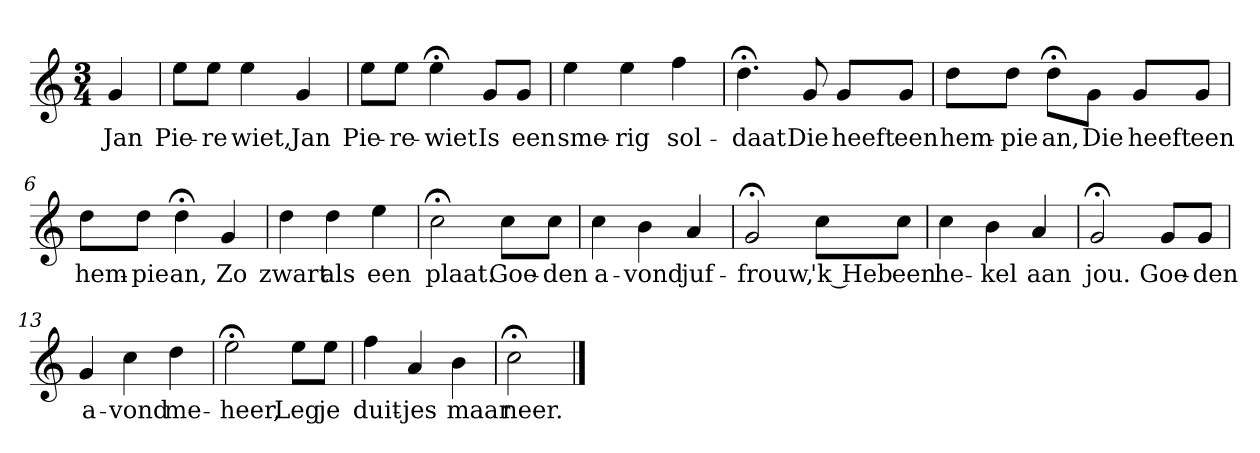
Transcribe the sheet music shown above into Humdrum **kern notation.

**kern	**text
*part1	*part1
*staff1	*staff1
*k[]	*
*C:	*
*M3/4	*
*MM120	*
=	=
4g	Jan
=1	=1
8eeL	Pie-
8eeJ	-re
4ee	wiet,
4g	Jan
=2	=2
8eeL	Pie-
8eeJ	-re-
4ee;<	-wiet
8gL	Is
8gJ	een
=3	=3
4ee	sme-
4ee	-rig
4ff	sol-
=4	=4
4.dd;<	-daat
8g	Die
8gL	heeft
8gJ	een
=5	=5
8ddL	hem-
8ddJ	-pie
8dd;<L	an,
8gJ	Die
8gL	heeft
8gJ	een
=6	=6
8ddL	hem-
8ddJ	-pie
4dd;<	an,
4g	Zo
=7	=7
4dd	zwart
4dd	als
4ee	een
=8	=8
2cc;<	plaat.
8ccL	Goe-
8ccJ	-den
=9	=9
4cc	a-
4b	-vond
4a	juf-
=10	=10
2g;<	-frouw,
8ccL	'k Heb
8ccJ	een
=11	=11
4cc	he-
4b	-kel
4a	aan
=12	=12
2g;<	jou.
8gL	Goe-
8gJ	-den
=13	=13
4g	a-
4cc	-vond
4dd	me-
=14	=14
2ee;<	-heer,
8eeL	Leg
8eeJ	je
=15	=15
4ff	duit-
4a	-jes
4b	maar
=16	=16
2cc;<	neer.
==	==
*-	*-
